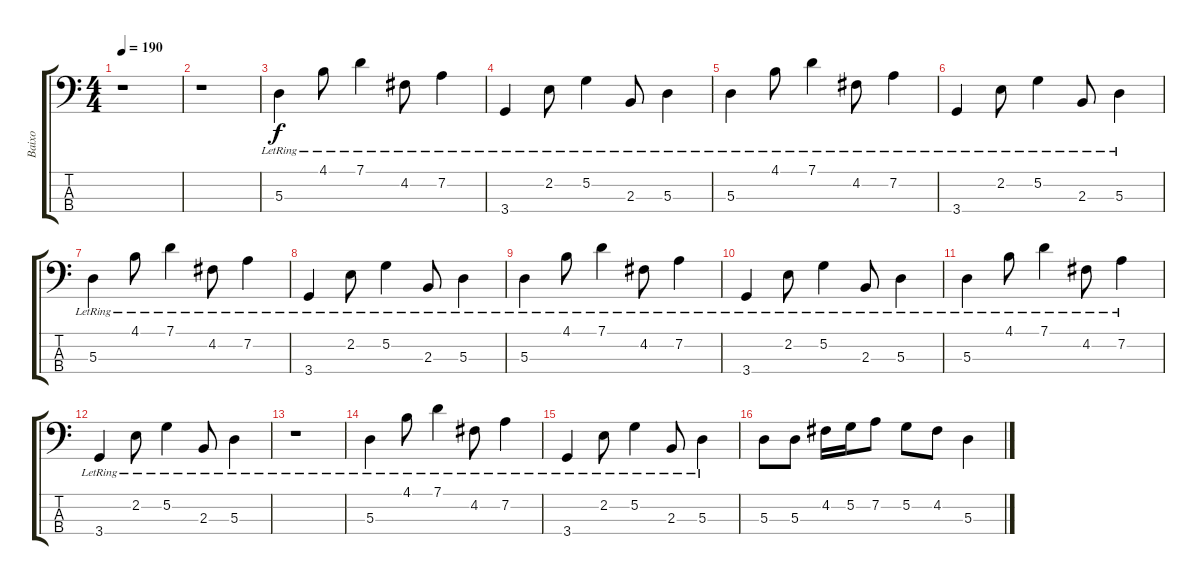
\track ("Baixo" "Baixo") {instrument electricbasspick}
\staff {score tabs}
\tuning (G2 D2 A1 E1) {hide}
\ts (4 4)
\tempo 190
\clef f4
\ks c
r.1{dy f} |
r.1 |
5.3{lr}.4 4.1{lr}.8 7.1{lr}.4 4.2{lr}.8 7.2{lr}.4 |
3.4{lr}.4 2.2{lr}.8 5.2{lr}.4 2.3{lr}.8 5.3{lr}.4 |
5.3{lr}.4 4.1{lr}.8 7.1{lr}.4 4.2{lr}.8 7.2{lr}.4 |
3.4{lr}.4 2.2{lr}.8 5.2{lr}.4 2.3{lr}.8 5.3{lr}.4 |
5.3{lr}.4 4.1{lr}.8 7.1{lr}.4 4.2{lr}.8 7.2{lr}.4 |
3.4{lr}.4 2.2{lr}.8 5.2{lr}.4 2.3{lr}.8 5.3{lr}.4 |
5.3{lr}.4 4.1{lr}.8 7.1{lr}.4 4.2{lr}.8 7.2{lr}.4 |
3.4{lr}.4 2.2{lr}.8 5.2{lr}.4 2.3{lr}.8 5.3{lr}.4 |
5.3{lr}.4 4.1{lr}.8 7.1{lr}.4 4.2{lr}.8 7.2{lr}.4 |
3.4{lr}.4 2.2{lr}.8 5.2{lr}.4 2.3{lr}.8 5.3{lr}.4 |
r.1 |
5.3{lr}.4 4.1{lr}.8 7.1{lr}.4 4.2{lr}.8 7.2{lr}.4 |
3.4{lr}.4 2.2{lr}.8 5.2{lr}.4 2.3{lr}.8 5.3{lr}.4 |
5.3.8 5.3.8 4.2.16 5.2.16 7.2.8 5.2.8 4.2.8 5.3.4
